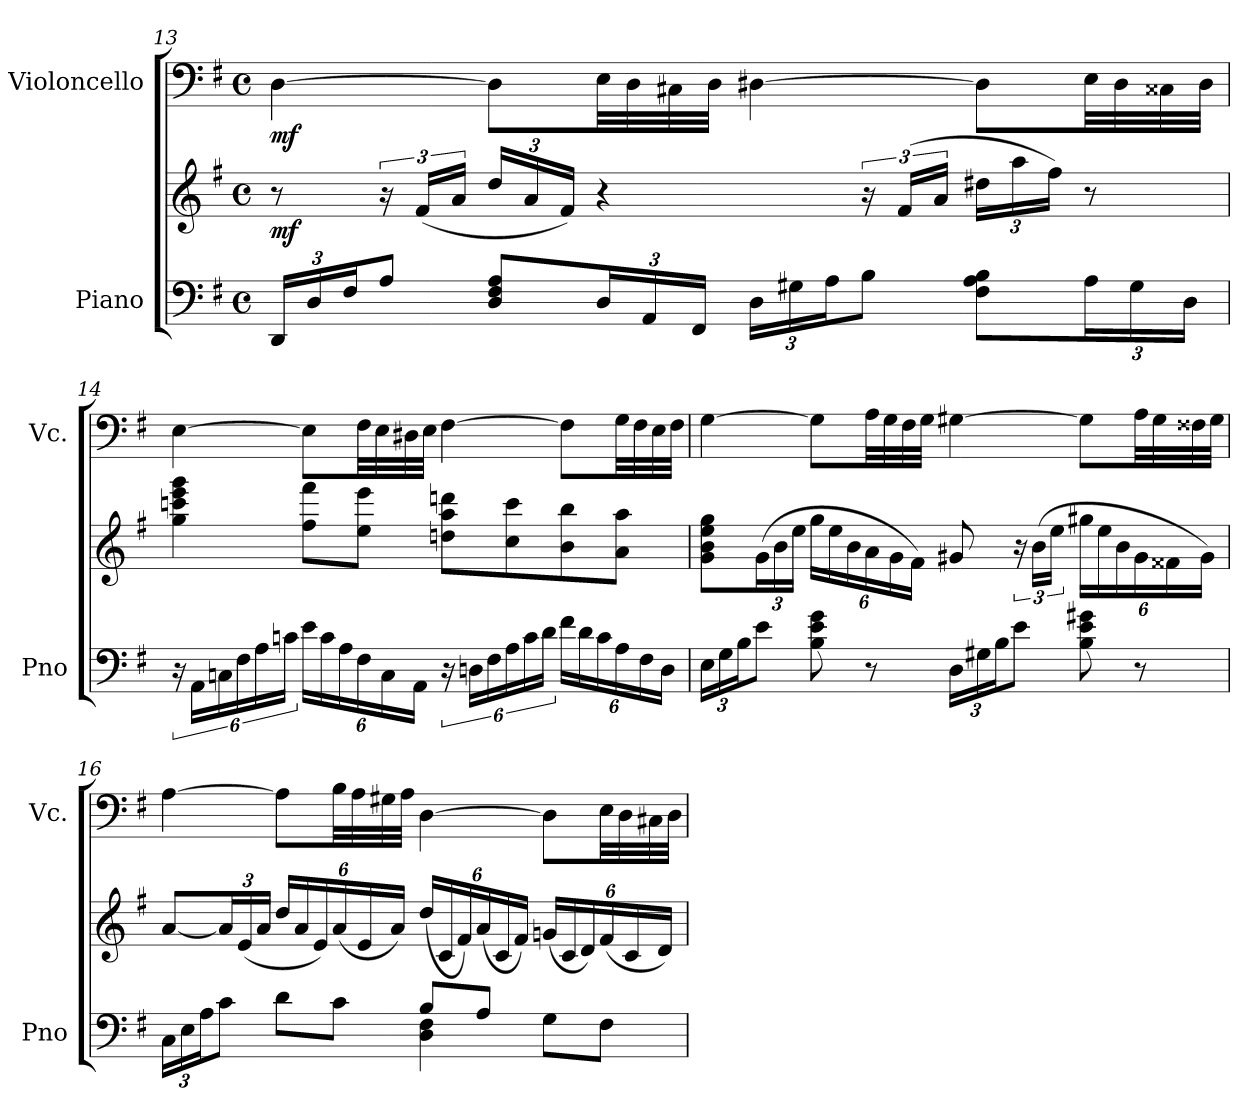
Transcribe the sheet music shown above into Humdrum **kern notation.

**kern	**kern	**dynam	**kern	**dynam
*part2	*part2	*part2	*part1	*part1
*staff3	*staff2	*staff2/3	*staff1	*staff1
*I"Piano	*	*	*I"Violoncello	*
*I'Pno	*	*	*I'Vc.	*
!!LO:PB:g=z
*clefF4	*clefG2	*	*clefF4	*
*k[f#]	*k[f#]	*	*k[f#]	*
*M4/4	*M4/4	*	*M4/4	*
*met(c)	*met(c)	*	*met(c)	*
*Xbrackettup	*	*	*	*
=13	=13	=13	=13	=13
!	!	!LO:DY:b	!	!LO:DY:b
24DD/LL	8r	mf	[4D\	mf
24D/	.	.	.	.
24F#/J	.	.	.	.
8A/J	24r	.	.	.
.	(<24f#/LL	.	.	.
.	24a/JJ	.	.	.
*	*Xbrackettup	*	*	*
8D/ 8F#/ 8A/L	24dd/LL	.	8D\L]	.
.	24a/	.	.	.
.	24f#/JJ)	.	.	.
24D/L	4r	.	32E\LL	.
.	.	.	32D\	.
24AA/	.	.	.	.
.	.	.	32C#X\	.
24FF#/JJ	.	.	.	.
.	.	.	32D\JJJ	.
24D\LL	.	.	[4D#X\	.
24G#X\	.	.	.	.
24A\J	.	.	.	.
*	*brackettup	*	*	*
8B\J	24r	.	.	.
.	(>24f#/LL	.	.	.
.	24a/JJ	.	.	.
*	*Xbrackettup	*	*	*
8F#\ 8A\ 8B\L	24dd#X\LL	.	8D#\L]	.
.	24aa\	.	.	.
.	24ff#\JJ)	.	.	.
24A\L	8r	.	32E\LL	.
.	.	.	32D#\	.
24G#\	.	.	.	.
.	.	.	32C##X\	.
24D\JJ	.	.	.	.
.	.	.	32D#\JJJ	.
!!LO:LB:g=z
=14	=14	=14	=14	=14
*brackettup	*	*	*	*
24r	4gg\ 4cccn\ 4eee\ 4ggg\	.	[4E\	.
24AA\LL	.	.	.	.
24Cn\	.	.	.	.
*Xbrackettup	*	*	*	*
24F#\	.	.	.	.
24A\	.	.	.	.
24cn\JJ	.	.	.	.
24e\LL	8ff#\ 8fff#\L	.	8E\L]	.
24c\	.	.	.	.
24A\	.	.	.	.
24F#\	8ee\ 8eee\J	.	32F#\LL	.
.	.	.	32E\	.
24C\	.	.	.	.
.	.	.	32D#X\	.
24AA\JJ	.	.	.	.
.	.	.	32E\JJJ	.
*brackettup	*	*	*	*
24r	8ddn\ 8aa\ 8dddn\L	.	[4F#\	.
24Dn\LL	.	.	.	.
24F#\	.	.	.	.
*Xbrackettup	*	*	*	*
24A\	8cc\ 8ccc\	.	.	.
24c\	.	.	.	.
24d\JJ	.	.	.	.
24f#\LL	8b\ 8bb\	.	8F#\L]	.
24d\	.	.	.	.
24c\	.	.	.	.
24A\	8a\ 8aa\J	.	32G\LL	.
.	.	.	32F#\	.
24F#\	.	.	.	.
.	.	.	32E\	.
24D\JJ	.	.	.	.
.	.	.	32F#\JJJ	.
!!LO:LB:g=z
=15	=15	=15	=15	=15
24E\LL	8g\ 8b\ 8ee\ 8gg\L	.	[4G\	.
24G\	.	.	.	.
24B\J	.	.	.	.
8e\J	(>24g\L	.	.	.
.	24b\	.	.	.
.	24ee\JJ	.	.	.
8B\ 8e\ 8g\	24gg\LL	.	8G\L]	.
.	24ee\	.	.	.
.	24b\	.	.	.
8r	24a\	.	32A\LL	.
.	.	.	32G\	.
.	24g\	.	.	.
.	.	.	32F#\	.
.	24f#\JJ)	.	.	.
.	.	.	32G\JJJ	.
24D\LL	8g#X/	.	[4G#X\	.
24G#X\	.	.	.	.
24B\J	.	.	.	.
*	*brackettup	*	*	*
8e\J	24r	.	.	.
.	(>24b\LL	.	.	.
.	24ee\JJ	.	.	.
*	*Xbrackettup	*	*	*
8B\ 8e\ 8g#X\	24gg#X\LL	.	8G#\L]	.
.	24ee\	.	.	.
.	24b\	.	.	.
8r	24g#\	.	32A\LL	.
.	.	.	32G#\	.
.	24f##X\	.	.	.
.	.	.	32F##X\	.
.	24g#\JJ)	.	.	.
.	.	.	32G#\JJJ	.
=16	=16	=16	=16	=16
*^	*^	*	*	*
24C\LL	2ryy	[8a/L	2.ryy	.	[4A\	.
24E\	.	.	.	.	.	.
24A\J	.	.	.	.	.	.
8c\J	.	24a/L]	.	.	.	.
.	.	(<24e/	.	.	.	.
.	.	24a/JJ	.	.	.	.
8d\L	.	24dd/LL	.	.	8A\L]	.
.	.	24a/	.	.	.	.
.	.	24e/)	.	.	.	.
8c\J	.	(<24a/	.	.	32B\LL	.
.	.	.	.	.	32A\	.
.	.	24e/	.	.	.	.
.	.	.	.	.	32G#X\	.
.	.	24a/JJ)	.	.	.	.
.	.	.	.	.	32A\JJJ	.
4D\ 4F#\	8B/L	(<24dd/LL	.	.	[4D\	.
.	.	24c/	.	.	.	.
.	.	24f#/)	.	.	.	.
.	8A/J	(<24a/	.	.	.	.
.	.	24c/	.	.	.	.
.	.	24f#/JJ)	.	.	.	.
8G\L	4ryy	(<24gn/LL	8ryy	.	8D\L]	.
.	.	24c/	.	.	.	.
.	.	24d/)	.	.	.	.
8F#\J	.	(<24f#/	8ryy	.	32E\LL	.
.	.	.	.	.	32D\	.
.	.	24c/	.	.	.	.
.	.	.	.	.	32C#X\	.
.	.	24d/JJ)	.	.	.	.
.	.	.	.	.	32D\JJJ	.
*v	*v	*	*	*	*	*
*	*v	*v	*	*	*
=	=	=	=	=
*-	*-	*-	*-	*-
